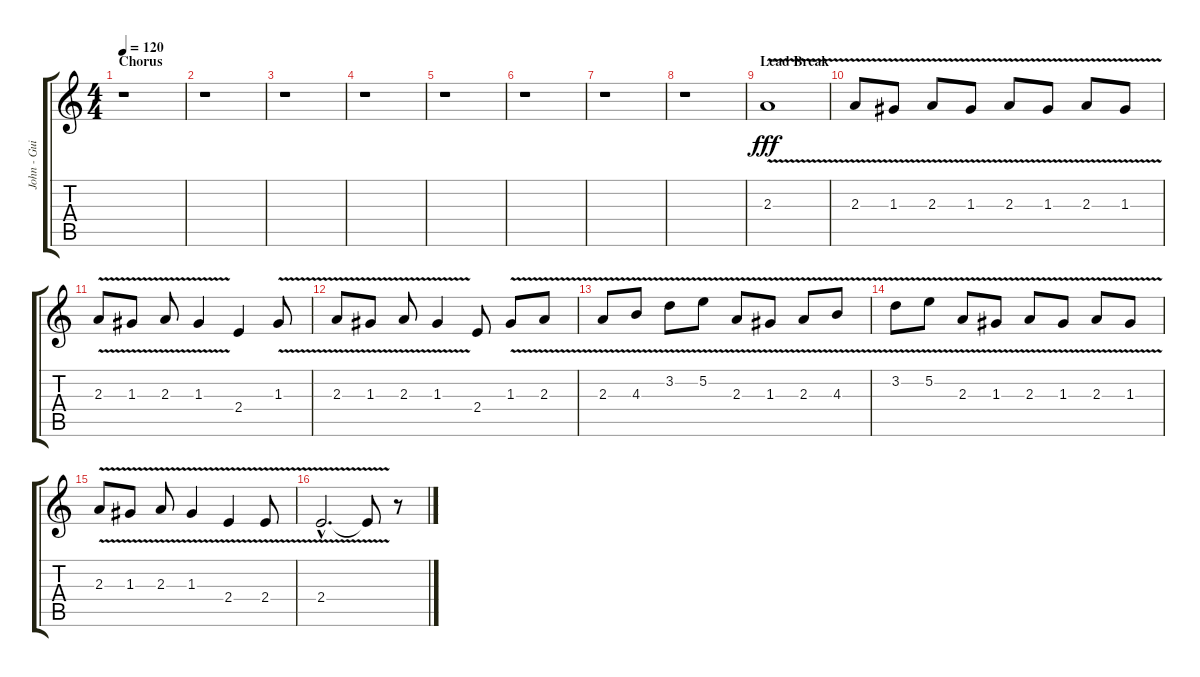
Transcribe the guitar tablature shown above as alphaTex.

\track ("John - Guitar" "John - Gui") {instrument electricguitarclean}
\staff {score tabs}
\tuning (E4 B3 G3 D3 A2 E2) {hide}
\ts (4 4)
\section ("" "Chorus")
\tempo 120
\clef g2
\ks c
r.1{dy f} |
r.1 |
r.1 |
r.1 |
r.1 |
r.1 |
r.1 |
r.1 |
\section ("" "Lead Break")
2.3{v}.1{dy fff volume 16 instrument overdrivenguitar} |
2.3{v}.8 1.3{v}.8 2.3{v}.8 1.3{v}.8 2.3{v}.8 1.3{v}.8 2.3{v}.8 1.3{v}.8 |
2.3{v}.8 1.3{v}.8 2.3{v}.8 1.3{v}.4 2.4.4 1.3{v}.8 |
2.3{v}.8 1.3{v}.8 2.3{v}.8 1.3{v}.4 2.4.8 1.3{v}.8 2.3{v}.8 |
2.3{v}.8 4.3{v}.8 3.2{v}.8 5.2{v}.8 2.3{v}.8 1.3{v}.8 2.3{v}.8 4.3{v}.8 |
3.2{v}.8 5.2{v}.8 2.3{v}.8 1.3{v}.8 2.3{v}.8 1.3{v}.8 2.3{v}.8 1.3{v}.8 |
2.3{v}.8 1.3{v}.8 2.3{v}.8 1.3{v}.4 2.4{v}.4 2.4{v}.8 |
2.4{v hac}.2{d} 2.4{t}.8 r.8
